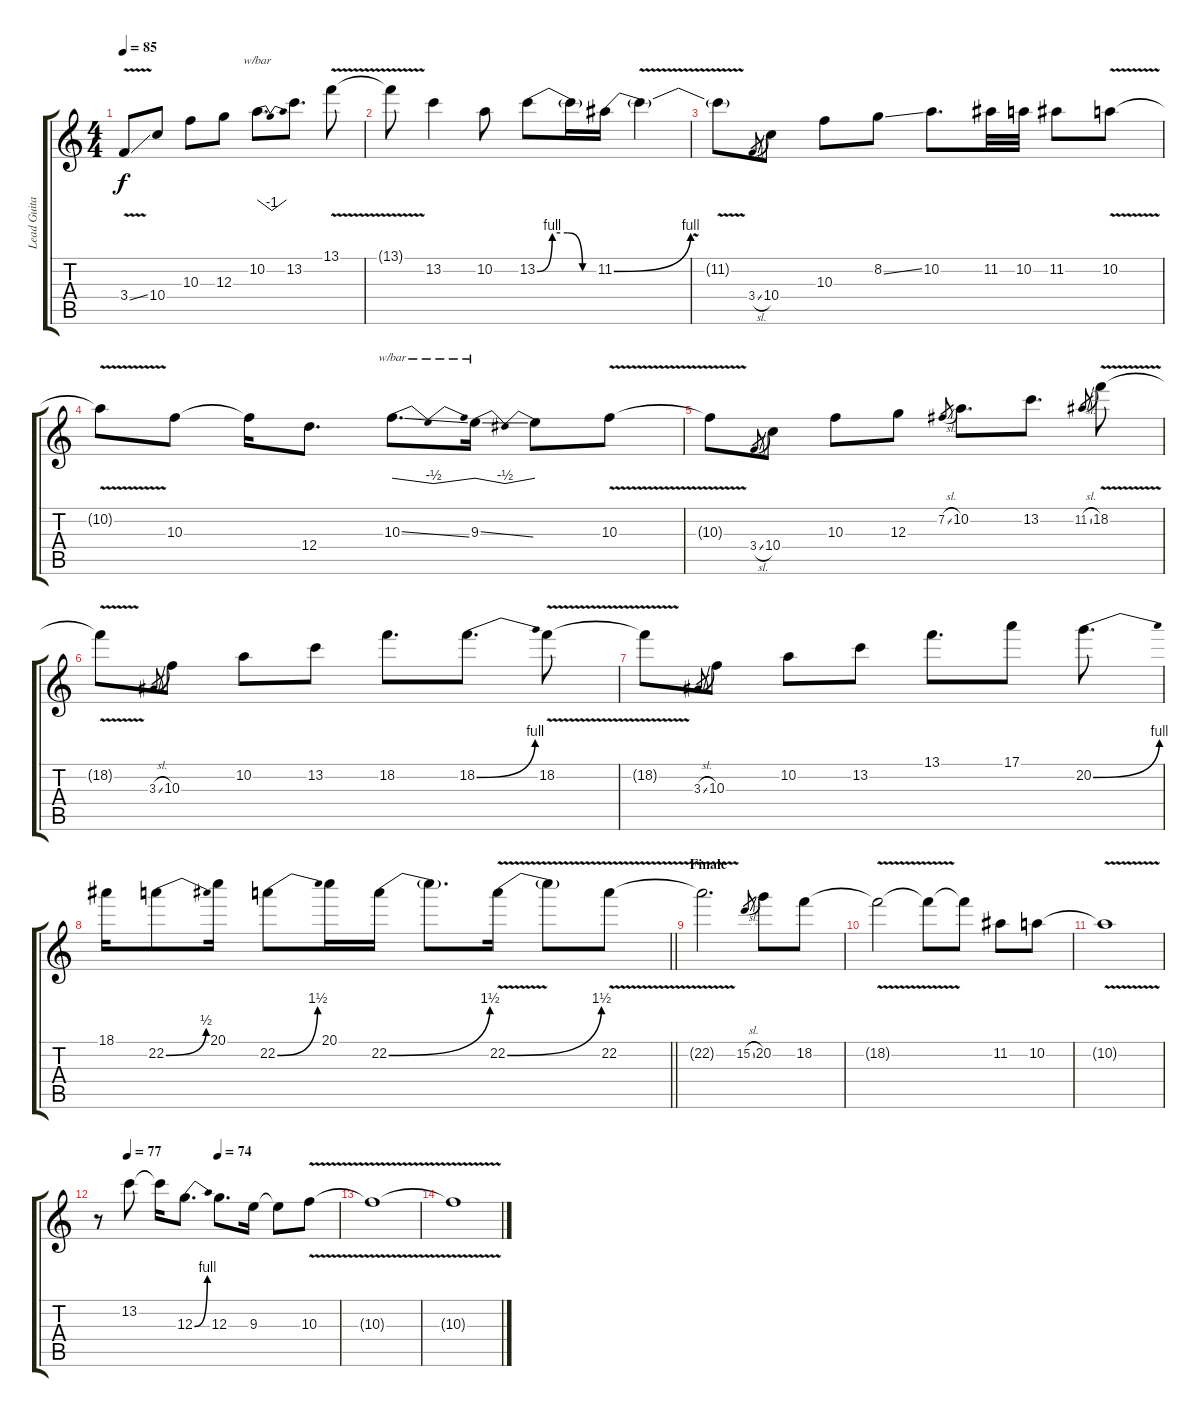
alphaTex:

\track ("Lead Guitar" "Lead Guita") {instrument distortionguitar}
\staff {score tabs}
\tuning (E4 B3 G3 D3 A2 E2) {hide}
\ts (4 4)
\tempo 85
\clef g2
\ks c
3.4{v ss}.8{dy f} 10.4.8 10.3.8 12.3.8 10.2.8{d tbe (dip default 0 0 30 -4 60 0)} 13.2.8{d} 13.1{v}.8 |
13.1{v t}.8 13.2.4 10.2.8 13.2{be (custom 0 0 15 4 30 4 45 0 60 0)}.8 13.2{t}.16 11.2{be (bend 0 0 60 4)}.16 11.2{v t}.4 |
11.2{t}.8 3.4{sl}.8{gr} 10.4.8 10.3.8 8.2{ss}.8 10.2.8{d} 11.2.32 10.2.32 11.2.8 10.2{v}.8 |
10.2{v t}.8 10.3.8 10.3{t}.16 12.4.8{d} 10.3{ss}.8{d tbe (dip default 0 0 30 -2 60 0)} 9.3{ss}.16{tbe (dip default 0 0 30 -2 60 0)} 9.3{t}.8 10.3{v}.8 |
10.3{v t}.8 3.4{sl}.8{gr} 10.4.8 10.3.8 12.3.8 7.2{sl}.8{gr} 10.2.8{d} 13.2.8{d} 11.2{sl}.8{gr} 18.2{v}.8 |
18.2{v t}.8 3.3{sl}.8{gr} 10.3.8 10.2.8 13.2.8 18.2.8{d} 18.2{be (bend 0 0 60 4)}.8{d} 18.2{v}.8 |
18.2{v t}.8 3.3{sl}.8{gr} 10.3.8 10.2.8 13.2.8 13.1.8{d} 17.1.8 20.2{be (bend 0 0 60 4)}.8{d} |
\barLineRight lightlight
18.1.16 22.2{be (bend 0 0 60 2)}.8 20.1.16 22.2{be (bend 0 0 60 6)}.8 20.1.16 22.2{be (bend 0 0 60 6)}.16 22.2{t}.8{d} 22.2{be (bend 0 0 60 6) v}.16 22.2{t}.8 22.2{v}.8 |
\section ("" "Finale")
22.2{v t}.2{d} 15.2{sl}.8{gr} 20.2.8 18.2.8 |
18.2{v t}.2 18.2{t}.8 18.2{t}.8 11.2.8 10.2.8 |
10.2{v t}.1 |
\tempo (77 0.125)
\tempo (74 0.5)
r.8 13.2.8 13.2{t}.16 12.3{be (bend 0 0 60 4)}.8{d} 12.3.8{d} 9.3.16 9.3{t}.8 10.3{v}.8 |
10.3{v t}.1 |
10.3{t}.1
